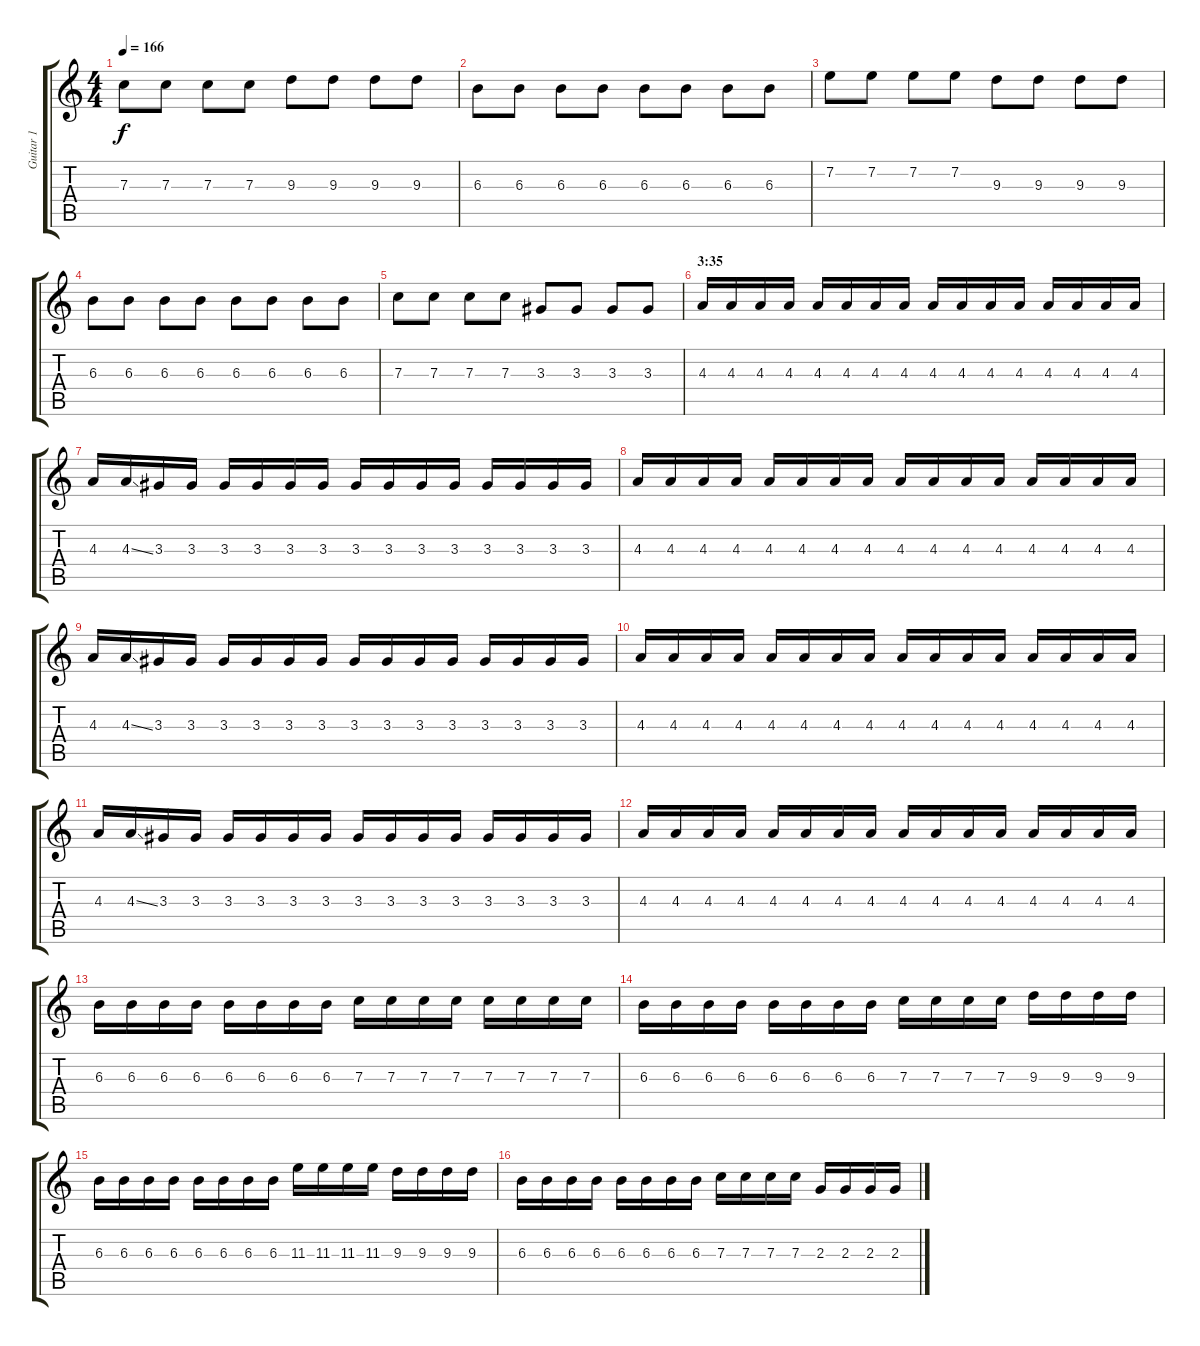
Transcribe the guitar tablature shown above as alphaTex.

\track ("Guitar 1" "Guitar 1") {instrument overdrivenguitar}
\staff {score tabs}
\tuning (D4 A3 F3 C3 G2 D2) {hide}
\ts (4 4)
\tempo 166
\clef g2
\ks c
7.3.8{dy f} 7.3.8 7.3.8 7.3.8 9.3.8 9.3.8 9.3.8 9.3.8 |
6.3.8 6.3.8 6.3.8 6.3.8 6.3.8 6.3.8 6.3.8 6.3.8 |
7.2.8 7.2.8 7.2.8 7.2.8 9.3.8 9.3.8 9.3.8 9.3.8 |
6.3.8 6.3.8 6.3.8 6.3.8 6.3.8 6.3.8 6.3.8 6.3.8 |
7.3.8 7.3.8 7.3.8 7.3.8 3.3.8 3.3.8 3.3.8 3.3.8 |
\section ("" "3:35")
4.3.16 4.3.16 4.3.16 4.3.16 4.3.16 4.3.16 4.3.16 4.3.16 4.3.16 4.3.16 4.3.16 4.3.16 4.3.16 4.3.16 4.3.16 4.3.16 |
4.3.16 4.3{ss}.16 3.3.16 3.3.16 3.3.16 3.3.16 3.3.16 3.3.16 3.3.16 3.3.16 3.3.16 3.3.16 3.3.16 3.3.16 3.3.16 3.3.16 |
4.3.16 4.3.16 4.3.16 4.3.16 4.3.16 4.3.16 4.3.16 4.3.16 4.3.16 4.3.16 4.3.16 4.3.16 4.3.16 4.3.16 4.3.16 4.3.16 |
4.3.16 4.3{ss}.16 3.3.16 3.3.16 3.3.16 3.3.16 3.3.16 3.3.16 3.3.16 3.3.16 3.3.16 3.3.16 3.3.16 3.3.16 3.3.16 3.3.16 |
4.3.16 4.3.16 4.3.16 4.3.16 4.3.16 4.3.16 4.3.16 4.3.16 4.3.16 4.3.16 4.3.16 4.3.16 4.3.16 4.3.16 4.3.16 4.3.16 |
4.3.16 4.3{ss}.16 3.3.16 3.3.16 3.3.16 3.3.16 3.3.16 3.3.16 3.3.16 3.3.16 3.3.16 3.3.16 3.3.16 3.3.16 3.3.16 3.3.16 |
4.3.16 4.3.16 4.3.16 4.3.16 4.3.16 4.3.16 4.3.16 4.3.16 4.3.16 4.3.16 4.3.16 4.3.16 4.3.16 4.3.16 4.3.16 4.3.16 |
6.3.16 6.3.16 6.3.16 6.3.16 6.3.16 6.3.16 6.3.16 6.3.16 7.3.16 7.3.16 7.3.16 7.3.16 7.3.16 7.3.16 7.3.16 7.3.16 |
6.3.16 6.3.16 6.3.16 6.3.16 6.3.16 6.3.16 6.3.16 6.3.16 7.3.16 7.3.16 7.3.16 7.3.16 9.3.16 9.3.16 9.3.16 9.3.16 |
6.3.16 6.3.16 6.3.16 6.3.16 6.3.16 6.3.16 6.3.16 6.3.16 11.3.16 11.3.16 11.3.16 11.3.16 9.3.16 9.3.16 9.3.16 9.3.16 |
6.3.16 6.3.16 6.3.16 6.3.16 6.3.16 6.3.16 6.3.16 6.3.16 7.3.16 7.3.16 7.3.16 7.3.16 2.3.16 2.3.16 2.3.16 2.3.16
